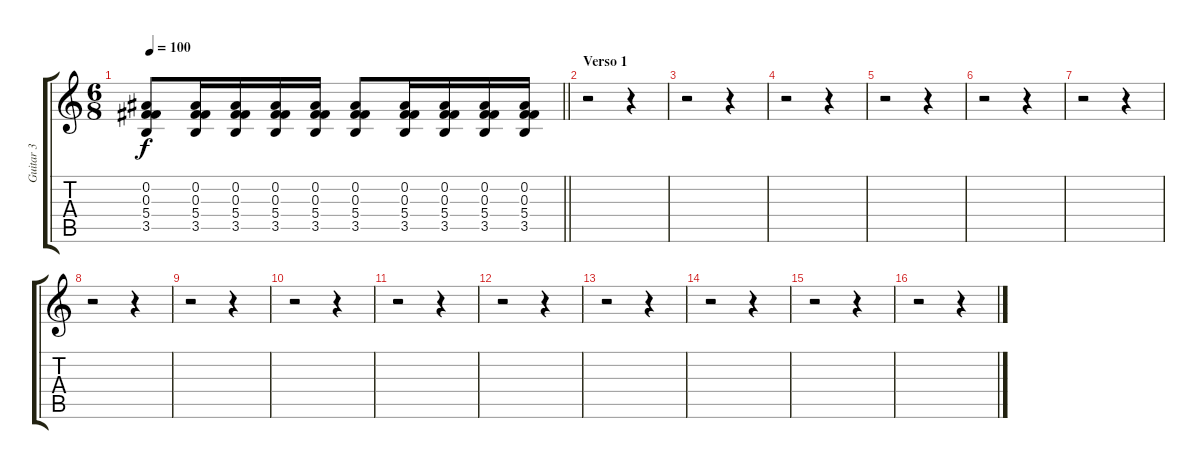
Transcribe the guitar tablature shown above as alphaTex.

\track ("Guitar 3" "Guitar 3") {instrument electricguitarjazz}
\staff {score tabs}
\tuning (Eb4 Bb3 Gb3 Db3 Ab2 Eb2) {hide}
\ts (6 8)
\tempo 100
\clef g2
\barLineRight lightlight
\ks c
(0.2 0.3 5.4 3.5).8{dy f} (0.2 0.3 5.4 3.5).16 (0.2 0.3 5.4 3.5).16 (0.2 0.3 5.4 3.5).16 (0.2 0.3 5.4 3.5).16 (0.2 0.3 5.4 3.5).8 (0.2 0.3 5.4 3.5).16 (0.2 0.3 5.4 3.5).16 (0.2 0.3 5.4 3.5).16 (0.2 0.3 5.4 3.5).16 |
\section ("" "Verso 1")
r.2 r.4 |
r.2 r.4 |
r.2 r.4 |
r.2 r.4 |
r.2 r.4 |
r.2 r.4 |
r.2 r.4 |
r.2 r.4 |
r.2 r.4 |
r.2 r.4 |
r.2 r.4 |
r.2 r.4 |
r.2 r.4 |
r.2 r.4 |
r.2 r.4
